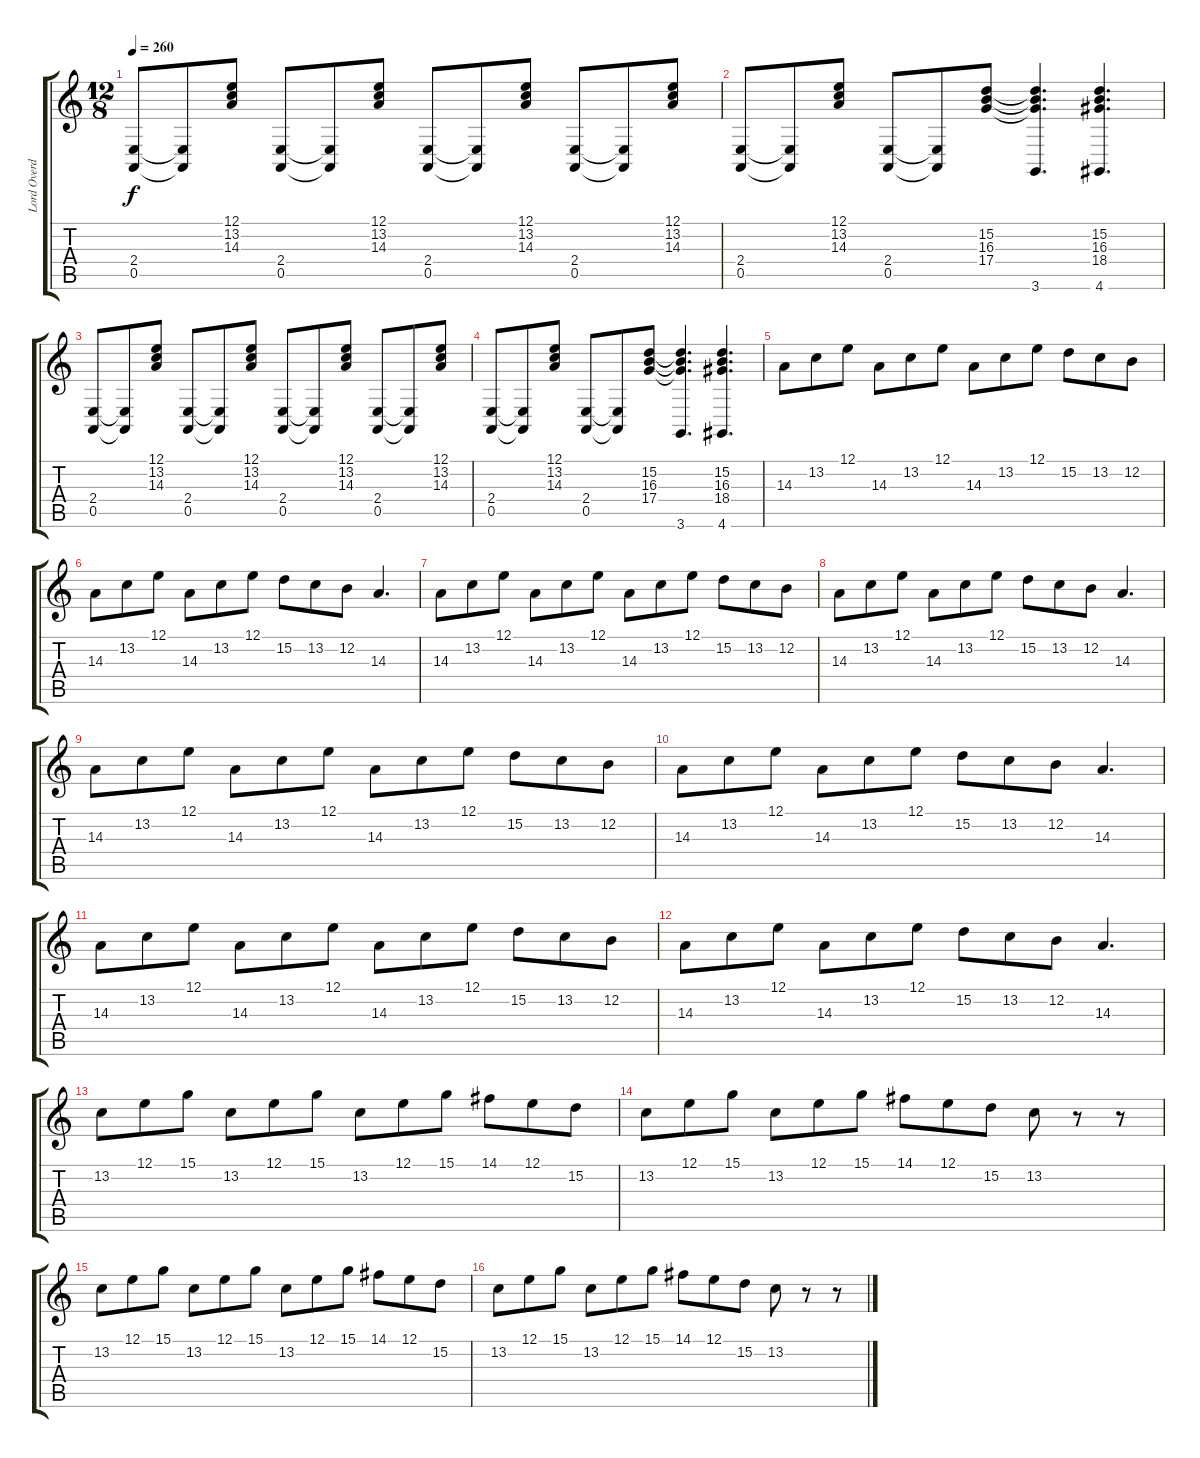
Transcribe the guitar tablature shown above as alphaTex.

\track ("Lord Overdub" "Lord Overd") {instrument drawbarorgan}
\staff {score tabs}
\tuning (E4 B3 G3 D3 A2 E2) {hide}
\ts (12 8)
\tempo 260
\clef g2
\ks c
(2.4 0.5).8{dy f} (2.4{t} 0.5{t}).8 (12.1 13.2 14.3).8 (2.4 0.5).8 (2.4{t} 0.5{t}).8 (12.1 13.2 14.3).8 (2.4 0.5).8 (2.4{t} 0.5{t}).8 (12.1 13.2 14.3).8 (2.4 0.5).8 (2.4{t} 0.5{t}).8 (12.1 13.2 14.3).8 |
(2.4 0.5).8 (2.4{t} 0.5{t}).8 (12.1 13.2 14.3).8 (2.4 0.5).8 (2.4{t} 0.5{t}).8 (15.2 16.3 17.4).8 (15.2{t} 16.3{t} 17.4{t} 3.6).4{d} (15.2 16.3 18.4 4.6).4{d} |
(2.4 0.5).8 (2.4{t} 0.5{t}).8 (12.1 13.2 14.3).8 (2.4 0.5).8 (2.4{t} 0.5{t}).8 (12.1 13.2 14.3).8 (2.4 0.5).8 (2.4{t} 0.5{t}).8 (12.1 13.2 14.3).8 (2.4 0.5).8 (2.4{t} 0.5{t}).8 (12.1 13.2 14.3).8 |
(2.4 0.5).8 (2.4{t} 0.5{t}).8 (12.1 13.2 14.3).8 (2.4 0.5).8 (2.4{t} 0.5{t}).8 (15.2 16.3 17.4).8 (15.2{t} 16.3{t} 17.4{t} 3.6).4{d} (15.2 16.3 18.4 4.6).4{d} |
14.3.8 13.2.8 12.1.8 14.3.8 13.2.8 12.1.8 14.3.8 13.2.8 12.1.8 15.2.8 13.2.8 12.2.8 |
14.3.8 13.2.8 12.1.8 14.3.8 13.2.8 12.1.8 15.2.8 13.2.8 12.2.8 14.3.4{d} |
14.3.8 13.2.8 12.1.8 14.3.8 13.2.8 12.1.8 14.3.8 13.2.8 12.1.8 15.2.8 13.2.8 12.2.8 |
14.3.8 13.2.8 12.1.8 14.3.8 13.2.8 12.1.8 15.2.8 13.2.8 12.2.8 14.3.4{d} |
14.3.8 13.2.8 12.1.8 14.3.8 13.2.8 12.1.8 14.3.8 13.2.8 12.1.8 15.2.8 13.2.8 12.2.8 |
14.3.8 13.2.8 12.1.8 14.3.8 13.2.8 12.1.8 15.2.8 13.2.8 12.2.8 14.3.4{d} |
14.3.8 13.2.8 12.1.8 14.3.8 13.2.8 12.1.8 14.3.8 13.2.8 12.1.8 15.2.8 13.2.8 12.2.8 |
14.3.8 13.2.8 12.1.8 14.3.8 13.2.8 12.1.8 15.2.8 13.2.8 12.2.8 14.3.4{d} |
13.2.8 12.1.8 15.1.8 13.2.8 12.1.8 15.1.8 13.2.8 12.1.8 15.1.8 14.1.8 12.1.8 15.2.8 |
13.2.8 12.1.8 15.1.8 13.2.8 12.1.8 15.1.8 14.1.8 12.1.8 15.2.8 13.2.8 r.8 r.8 |
13.2.8 12.1.8 15.1.8 13.2.8 12.1.8 15.1.8 13.2.8 12.1.8 15.1.8 14.1.8 12.1.8 15.2.8 |
13.2.8 12.1.8 15.1.8 13.2.8 12.1.8 15.1.8 14.1.8 12.1.8 15.2.8 13.2.8 r.8 r.8
